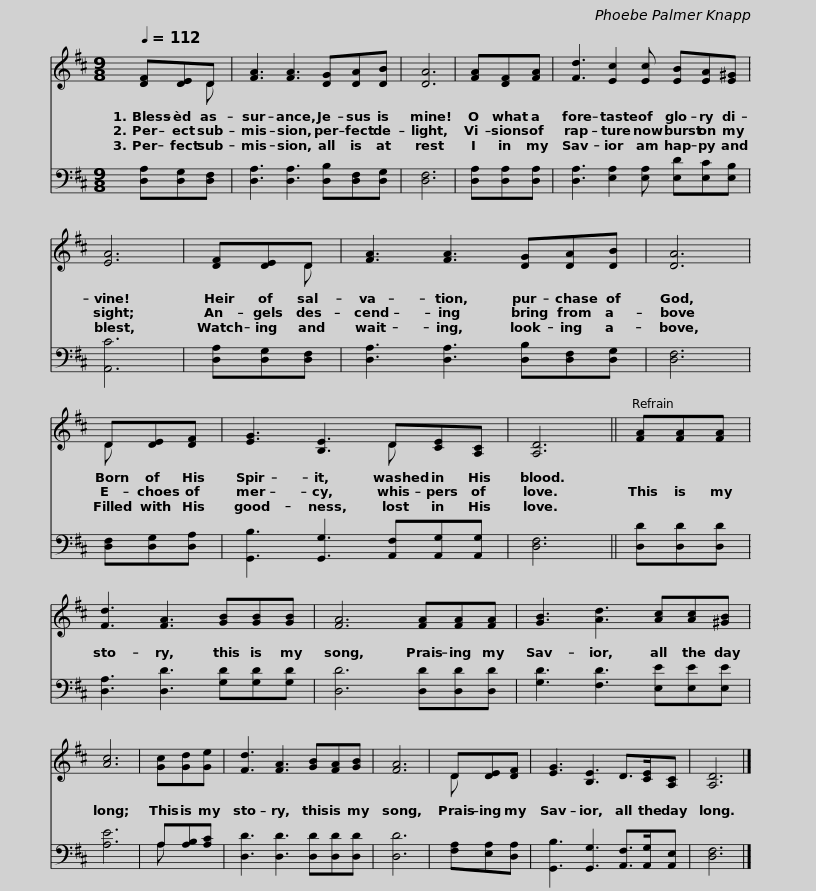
X:1
%%score ( 1 2 ) ( 3 4 )
L:1/8
Q:1/4=112
M:9/8
I:linebreak $
K:D
V:1 treble
V:2 treble
V:3 bass
V:4 bass
V:1
 [DF][DE]D | [FA]3 [FA]3 [DG][DA][DB] | [DA]6 | [FA][DF][FA] | [Fd]3 [Ec]2 [Ec] [EB][EA][E^G] | %5
 [EA]6 |$ [DF][DE]D | [FA]3 [FA]3 [DG][DA][DB] | [DA]6 | D[DE][DF] | %10
 [EG]3 [B,E]3 D[CE][A,C] |$ [A,D]6 || [FA][FA][FA] | [Fd]3 [FA]3 [GB][GB][GB] | [FA]6 [FA][FA][FA] | %15
 [GB]3 [Ad]3 [Ac][Ac][^GB] | [Ac]6 | [Gc][Gd][Ge] |$ [Fd]3 [FA]3 [GB][FA][GB] | [FA]6 | %20
 D[DE][DF] | [EG]3 [B,E]3 D>[CE][A,C] | [A,D]6 |] %23
V:2
 x2 D | x9 | x6 | x3 | x9 | %5
 x6 |$ x2 D | x9 | x6 | D x2 | %10
 x6 D x2 |$ x6 || x3 | x9 | x9 | %15
 x9 | x6 | x3 |$ x9 | x6 | %20
 D x2 | x9 | x6 |] %23
V:3
 [D,A,][D,G,][D,F,] | [D,A,]3 [D,A,]3 [D,B,][D,F,][D,G,] | [D,F,]6 | [D,A,][D,A,][D,A,] | [D,A,]3 [E,A,]2 [E,A,] [E,D][E,C][E,B,] | %5
 [A,,C]6 |$ [D,A,][D,G,][D,F,] | [D,A,]3 [D,A,]3 [D,B,][D,F,][D,G,] | [D,F,]6 | [D,F,][D,G,][D,A,] | %10
 [G,,B,]3 [G,,G,]3 [A,,F,][A,,G,][A,,G,] |$ [D,F,]6 || [D,D][D,D][D,D] | [D,A,]3 [D,D]3 [G,D][G,D][G,D] | [D,D]6 [D,D][D,D][D,D] | %15
 [G,D]3 [F,D]3 [E,E][E,E][E,E] | [A,E]6 | A,[A,B,][A,C] |$ [D,D]3 [D,D]3 [D,D][D,D][D,D] | [D,D]6 | %20
 [F,A,][E,A,][D,A,] | [G,,B,]3 [G,,G,]3 [A,,F,]>[A,,G,][A,,E,] | [D,F,]6 |] %23
V:4
 x3 | x9 | x6 | x3 | x9 | %5
 x6 |$ x3 | x9 | x6 | x3 | %10
 x9 |$ x6 || x3 | x9 | x9 | %15
 x9 | x6 | A, x2 |$ x9 | x6 | %20
 x3 | x9 | x6 |] %23
